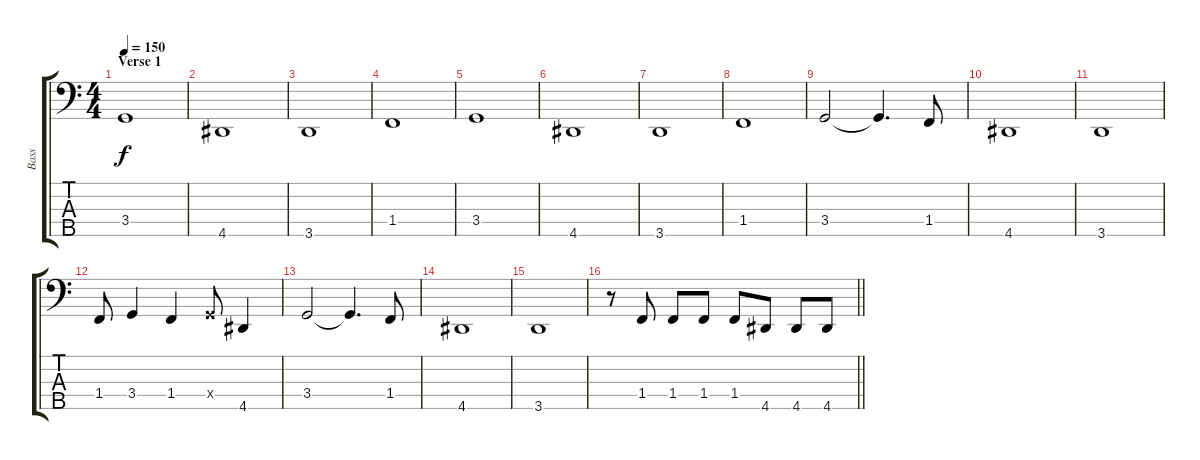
\track ("Bass" "Bass") {instrument electricbasspick}
\staff {score tabs}
\tuning (G2 D2 A1 E1 B0) {hide}
\ts (4 4)
\section ("" "Verse 1")
\tempo 150
\clef f4
\ks c
3.4.1{dy f} |
4.5.1 |
3.5.1 |
1.4.1 |
3.4.1 |
4.5.1 |
3.5.1 |
1.4.1 |
3.4.2 3.4{t}.4{d} 1.4.8 |
4.5.1 |
3.5.1 |
1.4.8 3.4.4 1.4.4 3.4{x}.8 4.5.4 |
3.4.2 3.4{t}.4{d} 1.4.8 |
4.5.1 |
3.5.1 |
\barLineRight lightlight
r.8 1.4.8 1.4.8 1.4.8 1.4.8 4.5.8 4.5.8 4.5.8
